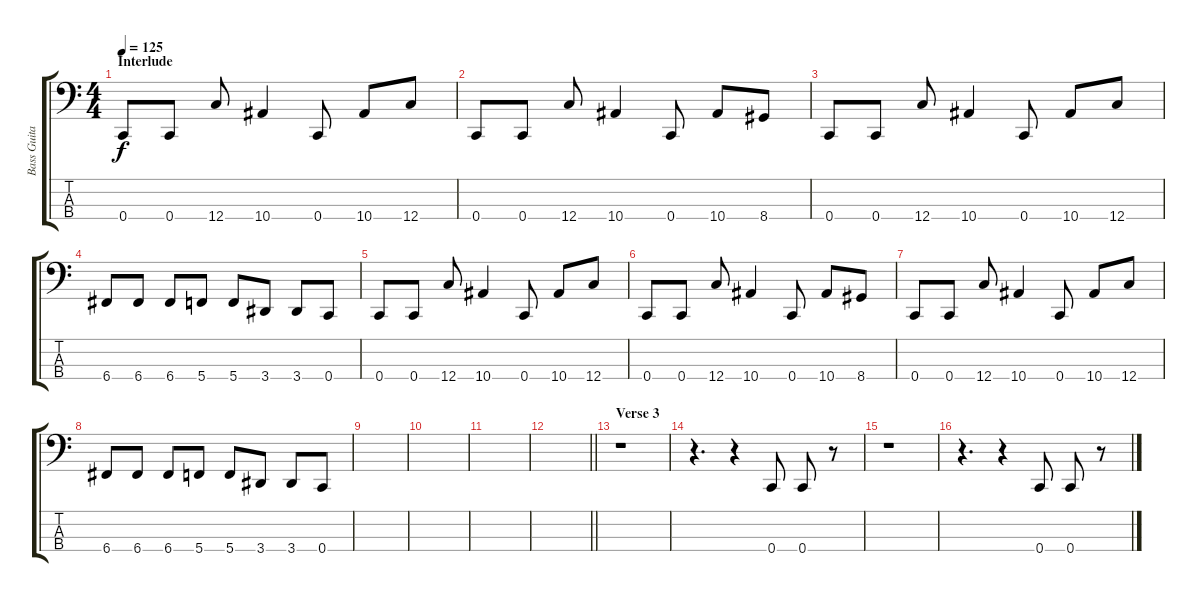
\track ("Bass Guitar (Blasko)" "Bass Guita") {instrument electricbasspick}
\staff {score tabs}
\tuning (F2 C2 G1 C1) {hide}
\ts (4 4)
\section ("" "Interlude")
\tempo 125
\clef f4
\ks c
0.4.8{dy f} 0.4.8 12.4.8 10.4.4 0.4.8 10.4.8 12.4.8 |
0.4.8 0.4.8 12.4.8 10.4.4 0.4.8 10.4.8 8.4.8 |
0.4.8 0.4.8 12.4.8 10.4.4 0.4.8 10.4.8 12.4.8 |
6.4.8 6.4.8 6.4.8 5.4.8 5.4.8 3.4.8 3.4.8 0.4.8 |
0.4.8 0.4.8 12.4.8 10.4.4 0.4.8 10.4.8 12.4.8 |
0.4.8 0.4.8 12.4.8 10.4.4 0.4.8 10.4.8 8.4.8 |
0.4.8 0.4.8 12.4.8 10.4.4 0.4.8 10.4.8 12.4.8 |
6.4.8 6.4.8 6.4.8 5.4.8 5.4.8 3.4.8 3.4.8 0.4.8 |
|
|
|
\barLineRight lightlight
|
\section ("" "Verse 3")
r.1 |
r.4{d} r.4 0.4.8 0.4.8 r.8 |
r.1 |
r.4{d} r.4 0.4.8 0.4.8 r.8
